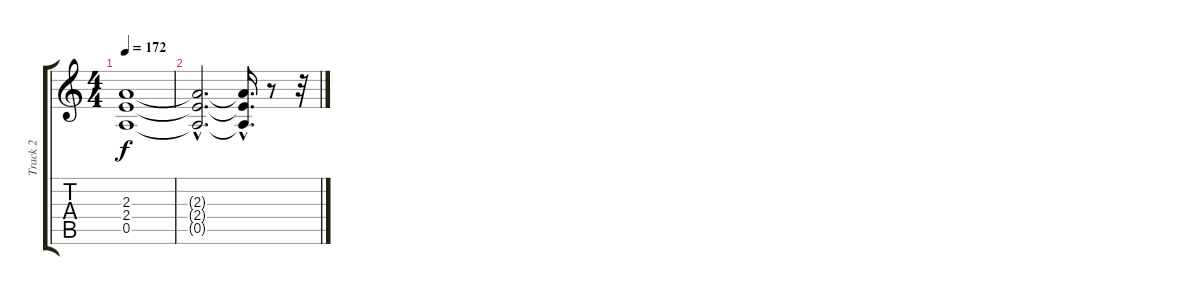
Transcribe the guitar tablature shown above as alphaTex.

\track ("Track 2" "Track 2") {instrument overdrivenguitar}
\staff {score tabs}
\tuning (E4 B3 G3 D3 A2 E2) {hide}
\ts (4 4)
\tempo 172
\clef g2
\ks c
(2.3{t} 2.4{t} 0.5{t}).1{dy f} |
(2.3{hac t} 2.4{hac t} 0.5{hac t}).2{d} (2.3{hac t} 2.4{hac t} 0.5{hac t}).16{d} r.8 r.32
